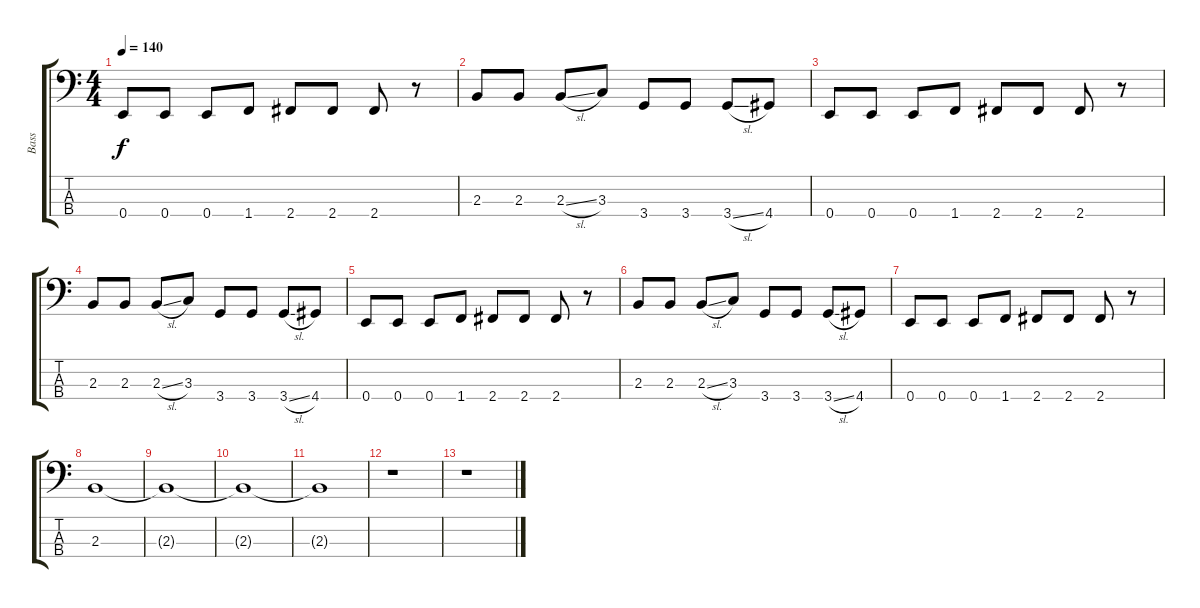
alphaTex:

\track ("Bass" "Bass") {instrument electricbasspick}
\staff {score tabs}
\tuning (G2 D2 A1 E1) {hide}
\ts (4 4)
\tempo 140
\clef f4
\ks c
0.4.8{dy f} 0.4.8 0.4.8 1.4.8 2.4.8 2.4.8 2.4.8 r.8 |
2.3.8 2.3.8 2.3{sl}.8 3.3.8 3.4.8 3.4.8 3.4{sl}.8 4.4.8 |
0.4.8 0.4.8 0.4.8 1.4.8 2.4.8 2.4.8 2.4.8 r.8 |
2.3.8 2.3.8 2.3{sl}.8 3.3.8 3.4.8 3.4.8 3.4{sl}.8 4.4.8 |
0.4.8 0.4.8 0.4.8 1.4.8 2.4.8 2.4.8 2.4.8 r.8 |
2.3.8 2.3.8 2.3{sl}.8 3.3.8 3.4.8 3.4.8 3.4{sl}.8 4.4.8 |
0.4.8 0.4.8 0.4.8 1.4.8 2.4.8 2.4.8 2.4.8 r.8 |
2.3.1{volume 0} |
2.3{t}.1 |
2.3{t}.1 |
2.3{t}.1 |
r.1 |
r.1
